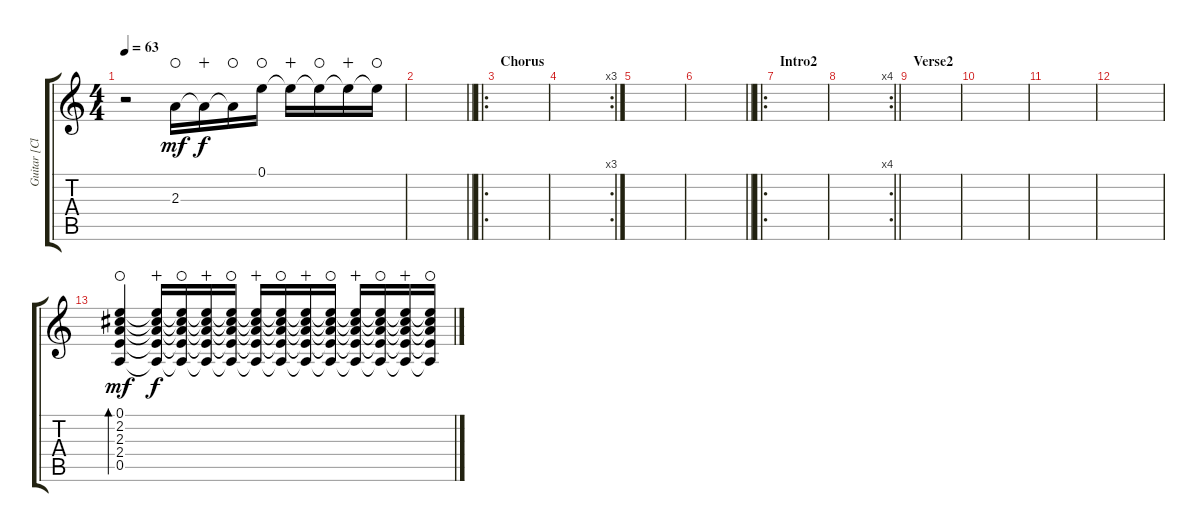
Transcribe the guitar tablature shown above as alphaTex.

\track ("Guitar [Clean]" "Guitar [Cl") {instrument electricguitarclean}
\staff {score tabs}
\tuning (E4 B3 G3 D3 A2 E2) {hide}
\ts (4 4)
\tempo 63
\clef g2
\ks c
r.2{dy f} 2.3.16{dy mf waho} 2.3{t}.16{dy f wahc} 2.3{t}.16{waho} 0.1.16{waho} 0.1{t}.16{wahc} 0.1{t}.16{waho} 0.1{t}.16{wahc} 0.1{t}.16{waho} |
\barLineRight lightlight
|
\ro
\section ("" "Chorus")
|
\rc 3
|
|
\barLineRight lightlight
|
\ro
\section ("" "Intro2")
|
\rc 4
\barLineRight lightlight
|
\section ("" "Verse2")
|
|
|
|
(0.1 2.2 2.3 2.4 0.5).4{bd 240 dy mf waho} (0.1{t} 2.2{t} 2.3{t} 2.4{t} 0.5{t}).16{dy f wahc} (0.1{t} 2.2{t} 2.3{t} 2.4{t} 0.5{t}).16{waho} (0.1{t} 2.2{t} 2.3{t} 2.4{t} 0.5{t}).16{wahc} (0.1{t} 2.2{t} 2.3{t} 2.4{t} 0.5{t}).16{waho} (0.1{t} 2.2{t} 2.3{t} 2.4{t} 0.5{t}).16{wahc} (0.1{t} 2.2{t} 2.3{t} 2.4{t} 0.5{t}).16{waho} (0.1{t} 2.2{t} 2.3{t} 2.4{t} 0.5{t}).16{wahc} (0.1{t} 2.2{t} 2.3{t} 2.4{t} 0.5{t}).16{waho} (0.1{t} 2.2{t} 2.3{t} 2.4{t} 0.5{t}).16{wahc} (0.1{t} 2.2{t} 2.3{t} 2.4{t} 0.5{t}).16{waho} (0.1{t} 2.2{t} 2.3{t} 2.4{t} 0.5{t}).16{wahc} (0.1{t} 2.2{t} 2.3{t} 2.4{t} 0.5{t}).16{waho}
